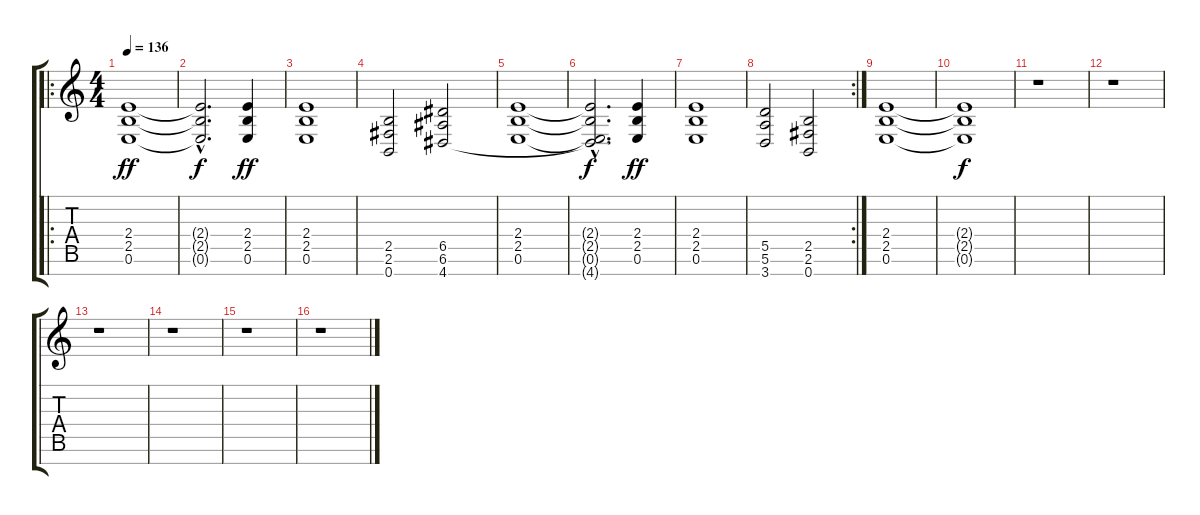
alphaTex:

\track "" {instrument overdrivenguitar}
\staff {score tabs}
\tuning (E4 B3 G3 D3 A2 E2 B1) {hide}
\ro
\ts (4 4)
\tempo 136
\clef g2
\ks c
(2.4 2.5 0.6).1{dy ff} |
(2.4{hac t} 2.5{hac t} 0.6{hac t}).2{d dy f} (2.4 2.5 0.6).4{dy ff} |
(2.4 2.5 0.6).1 |
(2.5 2.6 0.7).2 (6.5 6.6 4.7).2 |
(2.4 2.5 0.6).1 |
(2.4{hac t} 2.5{hac t} 0.6{hac t} 4.7{hac t}).2{d dy f} (2.4 2.5 0.6).4{dy ff} |
(2.4 2.5 0.6).1 |
\rc 2
(5.5 5.6 3.7).2 (2.5 2.6 0.7).2 |
(2.4 2.5 0.6).1 |
(2.4{t} 2.5{t} 0.6{t}).1{dy f} |
r.1 |
r.1 |
r.1 |
r.1 |
r.1 |
r.1
